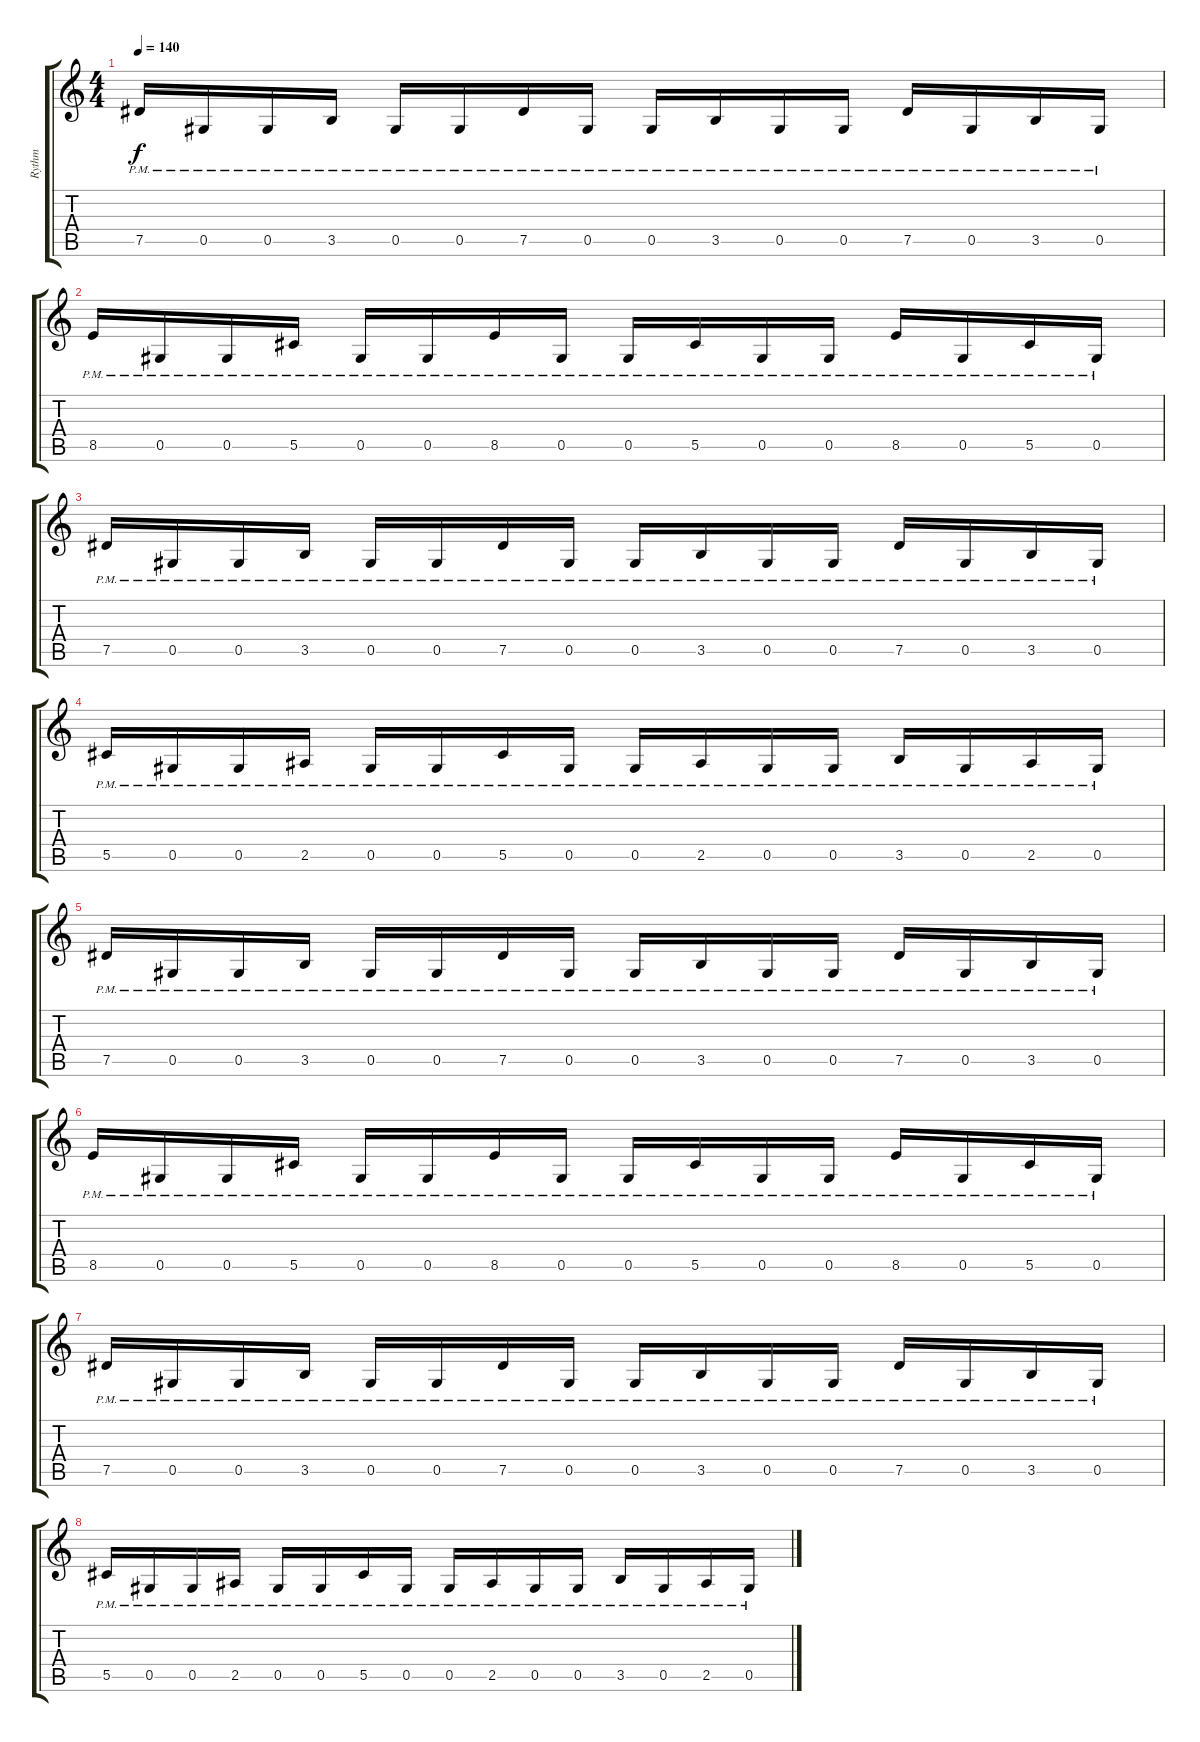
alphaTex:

\track ("Rythm" "Rythm") {instrument overdrivenguitar}
\staff {score tabs}
\tuning (Eb4 Bb3 Gb3 Db3 Ab2 Eb2) {hide}
\ts (4 4)
\tempo 140
\clef g2
\ks c
7.5{pm}.16{dy f} 0.5{pm}.16 0.5{pm}.16 3.5{pm}.16 0.5{pm}.16 0.5{pm}.16 7.5{pm}.16 0.5{pm}.16 0.5{pm}.16 3.5{pm}.16 0.5{pm}.16 0.5{pm}.16 7.5{pm}.16 0.5{pm}.16 3.5{pm}.16 0.5{pm}.16 |
8.5{pm}.16 0.5{pm}.16 0.5{pm}.16 5.5{pm}.16 0.5{pm}.16 0.5{pm}.16 8.5{pm}.16 0.5{pm}.16 0.5{pm}.16 5.5{pm}.16 0.5{pm}.16 0.5{pm}.16 8.5{pm}.16 0.5{pm}.16 5.5{pm}.16 0.5{pm}.16 |
7.5{pm}.16 0.5{pm}.16 0.5{pm}.16 3.5{pm}.16 0.5{pm}.16 0.5{pm}.16 7.5{pm}.16 0.5{pm}.16 0.5{pm}.16 3.5{pm}.16 0.5{pm}.16 0.5{pm}.16 7.5{pm}.16 0.5{pm}.16 3.5{pm}.16 0.5{pm}.16 |
5.5{pm}.16 0.5{pm}.16 0.5{pm}.16 2.5{pm}.16 0.5{pm}.16 0.5{pm}.16 5.5{pm}.16 0.5{pm}.16 0.5{pm}.16 2.5{pm}.16 0.5{pm}.16 0.5{pm}.16 3.5{pm}.16 0.5{pm}.16 2.5{pm}.16 0.5{pm}.16 |
7.5{pm}.16{volume 10} 0.5{pm}.16 0.5{pm}.16 3.5{pm}.16 0.5{pm}.16 0.5{pm}.16 7.5{pm}.16 0.5{pm}.16 0.5{pm}.16 3.5{pm}.16 0.5{pm}.16 0.5{pm}.16 7.5{pm}.16 0.5{pm}.16 3.5{pm}.16 0.5{pm}.16 |
8.5{pm}.16 0.5{pm}.16 0.5{pm}.16 5.5{pm}.16 0.5{pm}.16 0.5{pm}.16 8.5{pm}.16 0.5{pm}.16 0.5{pm}.16 5.5{pm}.16 0.5{pm}.16 0.5{pm}.16 8.5{pm}.16 0.5{pm}.16 5.5{pm}.16 0.5{pm}.16 |
7.5{pm}.16 0.5{pm}.16 0.5{pm}.16 3.5{pm}.16 0.5{pm}.16 0.5{pm}.16 7.5{pm}.16 0.5{pm}.16 0.5{pm}.16 3.5{pm}.16 0.5{pm}.16 0.5{pm}.16 7.5{pm}.16 0.5{pm}.16 3.5{pm}.16 0.5{pm}.16 |
5.5{pm}.16 0.5{pm}.16 0.5{pm}.16 2.5{pm}.16 0.5{pm}.16 0.5{pm}.16 5.5{pm}.16 0.5{pm}.16 0.5{pm}.16 2.5{pm}.16 0.5{pm}.16 0.5{pm}.16 3.5{pm}.16 0.5{pm}.16 2.5{pm}.16 0.5{pm}.16
